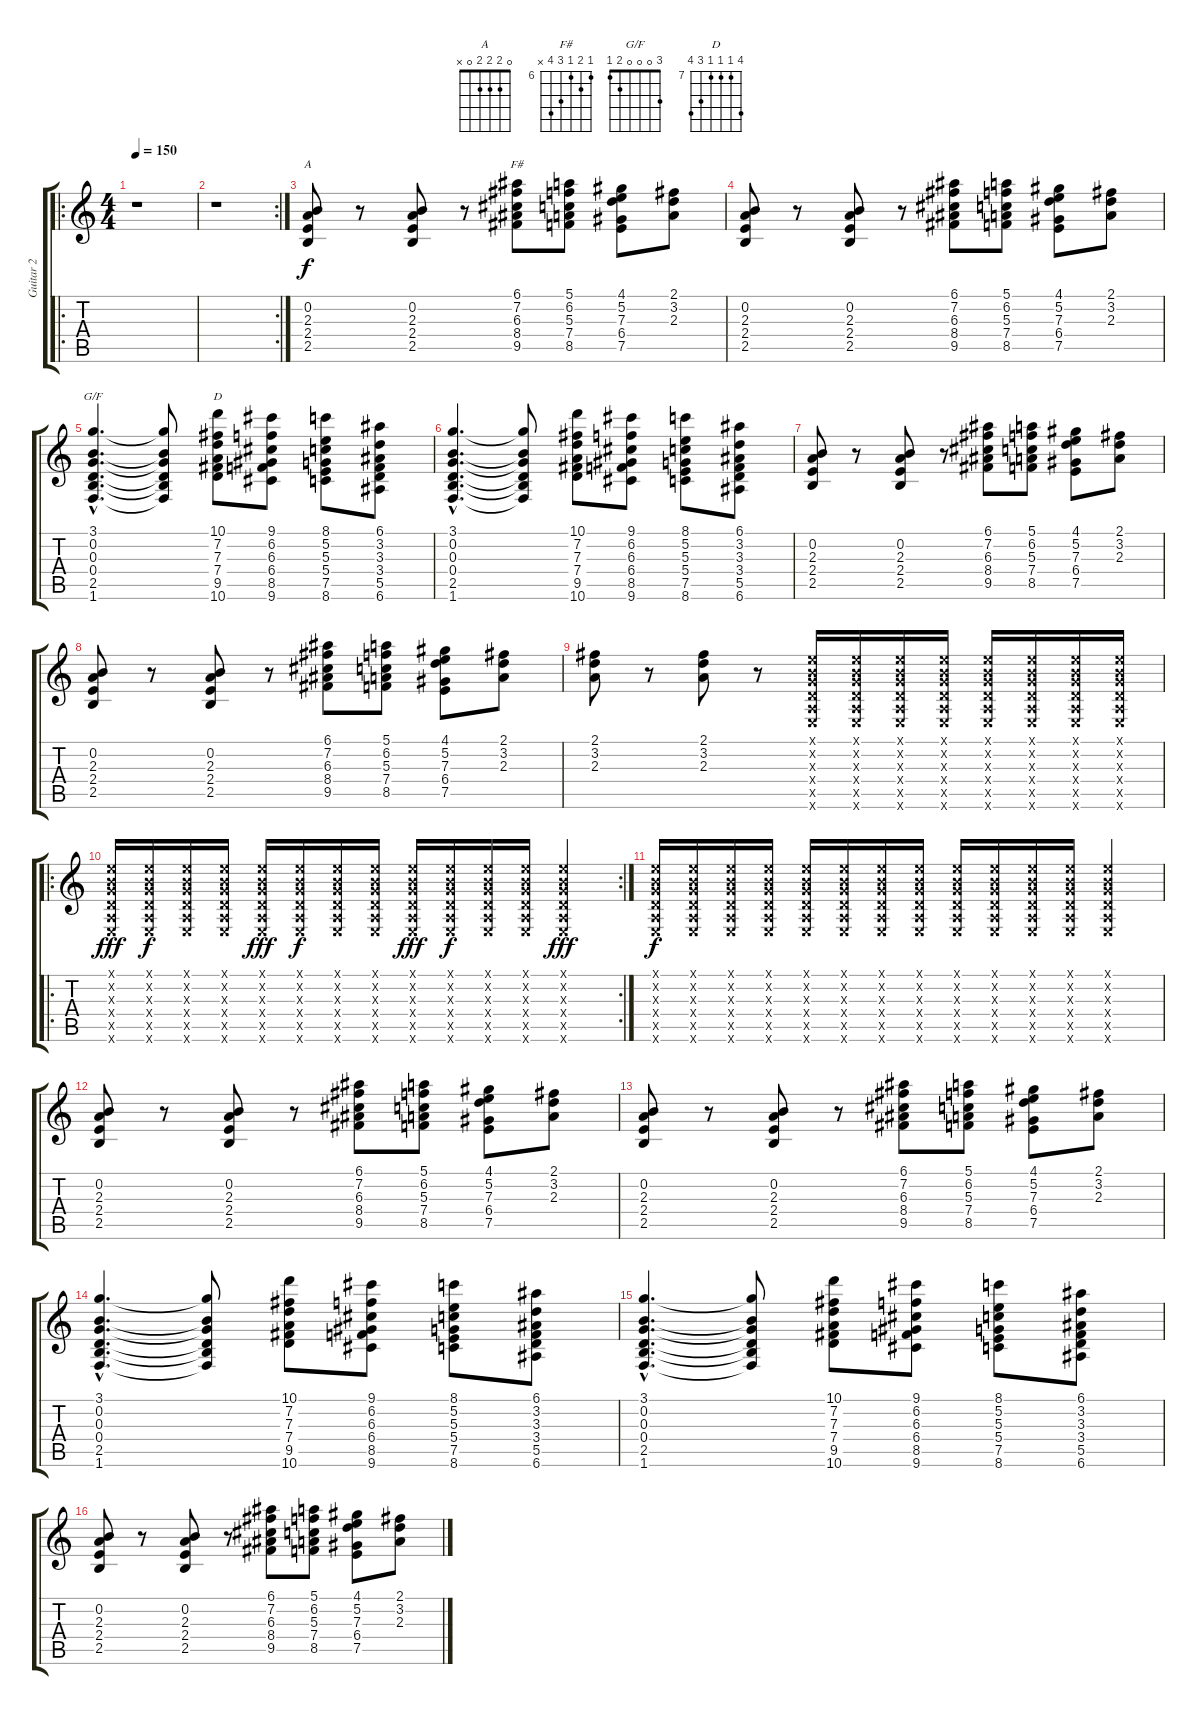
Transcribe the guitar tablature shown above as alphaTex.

\track ("Guitar 2" "Guitar 2") {instrument acousticguitarsteel}
\staff {score tabs}
\tuning (E4 B3 G3 D3 A2 E2) {hide}
\chord ("A" 0 2 2 2 0 x)
\chord ("F#" 6 7 6 8 9 x) {firstfret 6}
\chord ("G/F" 3 0 0 0 2 1)
\chord ("D" 10 7 7 7 9 10) {firstfret 7}
\ro
\ts (4 4)
\tempo 150
\clef g2
\ks c
r.1{dy f instrument acousticguitarsteel} |
\rc 2
r.1 |
(0.2 2.3 2.4 2.5).8{ch "A"} r.8 (0.2 2.3 2.4 2.5).8 r.8 (6.1 7.2 6.3 8.4 9.5).8{ch "F#"} (5.1 6.2 5.3 7.4 8.5).8 (4.1 5.2 7.3 6.4 7.5).8 (2.1 3.2 2.3).8 |
(0.2 2.3 2.4 2.5).8 r.8 (0.2 2.3 2.4 2.5).8 r.8 (6.1 7.2 6.3 8.4 9.5).8 (5.1 6.2 5.3 7.4 8.5).8 (4.1 5.2 7.3 6.4 7.5).8 (2.1 3.2 2.3).8 |
(3.1{hac} 0.2{hac} 0.3 0.4{hac} 2.5{hac} 1.6{hac}).4{d ch "G/F"} (3.1{t} 0.2{t} 0.3{t} 0.4{t} 2.5{t} 1.6{t}).8 (10.1 7.2 7.3 7.4 9.5 10.6).8{ch "D"} (9.1 6.2 6.3 6.4 8.5 9.6).8 (8.1 5.2 5.3 5.4 7.5 8.6).8 (6.1 3.2 3.3 3.4 5.5 6.6).8 |
(3.1{hac} 0.2{hac} 0.3 0.4{hac} 2.5{hac} 1.6{hac}).4{d} (3.1{t} 0.2{t} 0.3{t} 0.4{t} 2.5{t} 1.6{t}).8 (10.1 7.2 7.3 7.4 9.5 10.6).8 (9.1 6.2 6.3 6.4 8.5 9.6).8 (8.1 5.2 5.3 5.4 7.5 8.6).8 (6.1 3.2 3.3 3.4 5.5 6.6).8 |
(0.2 2.3 2.4 2.5).8 r.8 (0.2 2.3 2.4 2.5).8 r.8 (6.1 7.2 6.3 8.4 9.5).8 (5.1 6.2 5.3 7.4 8.5).8 (4.1 5.2 7.3 6.4 7.5).8 (2.1 3.2 2.3).8 |
(0.2 2.3 2.4 2.5).8 r.8 (0.2 2.3 2.4 2.5).8 r.8 (6.1 7.2 6.3 8.4 9.5).8 (5.1 6.2 5.3 7.4 8.5).8 (4.1 5.2 7.3 6.4 7.5).8 (2.1 3.2 2.3).8 |
(2.1 3.2 2.3).8 r.8 (2.1 3.2 2.3).8 r.8 (0.1{x} 0.2{x} 0.3{x} 0.4{x} 0.5{x} 0.6{x}).16 (0.1{x} 0.2{x} 0.3{x} 0.4{x} 0.5{x} 0.6{x}).16 (0.1{x} 0.2{x} 0.3{x} 0.4{x} 0.5{x} 0.6{x}).16 (0.1{x} 0.2{x} 0.3{x} 0.4{x} 0.5{x} 0.6{x}).16 (0.1{x} 0.2{x} 0.3{x} 0.4{x} 0.5{x} 0.6{x}).16 (0.1{x} 0.2{x} 0.3{x} 0.4{x} 0.5{x} 0.6{x}).16 (0.1{x} 0.2{x} 0.3{x} 0.4{x} 0.5{x} 0.6{x}).16 (0.1{x} 0.2{x} 0.3{x} 0.4{x} 0.5{x} 0.6{x}).16 |
\ro
\rc 2
(0.1{x} 0.2{x} 0.3{x} 0.4{x} 0.5{x} 0.6{x}).16{dy fff} (0.1{x} 0.2{x} 0.3{x} 0.4{x} 0.5{x} 0.6{x}).16{dy f} (0.1{x} 0.2{x} 0.3{x} 0.4{x} 0.5{x} 0.6{x}).16 (0.1{x} 0.2{x} 0.3{x} 0.4{x} 0.5{x} 0.6{x}).16 (0.1{x} 0.2{x} 0.3{x} 0.4{x} 0.5{x} 0.6{x}).16{dy fff} (0.1{x} 0.2{x} 0.3{x} 0.4{x} 0.5{x} 0.6{x}).16{dy f} (0.1{x} 0.2{x} 0.3{x} 0.4{x} 0.5{x} 0.6{x}).16 (0.1{x} 0.2{x} 0.3{x} 0.4{x} 0.5{x} 0.6{x}).16 (0.1{x} 0.2{x} 0.3{x} 0.4{x} 0.5{x} 0.6{x}).16{dy fff} (0.1{x} 0.2{x} 0.3{x} 0.4{x} 0.5{x} 0.6{x}).16{dy f} (0.1{x} 0.2{x} 0.3{x} 0.4{x} 0.5{x} 0.6{x}).16 (0.1{x} 0.2{x} 0.3{x} 0.4{x} 0.5{x} 0.6{x}).16 (0.1{x} 0.2{x} 0.3{x} 0.4{x} 0.5{x} 0.6{x}).4{dy fff} |
(0.1{x} 0.2{x} 0.3{x} 0.4{x} 0.5{x} 0.6{x}).16{dy f} (0.1{x} 0.2{x} 0.3{x} 0.4{x} 0.5{x} 0.6{x}).16 (0.1{x} 0.2{x} 0.3{x} 0.4{x} 0.5{x} 0.6{x}).16 (0.1{x} 0.2{x} 0.3{x} 0.4{x} 0.5{x} 0.6{x}).16 (0.1{x} 0.2{x} 0.3{x} 0.4{x} 0.5{x} 0.6{x}).16 (0.1{x} 0.2{x} 0.3{x} 0.4{x} 0.5{x} 0.6{x}).16 (0.1{x} 0.2{x} 0.3{x} 0.4{x} 0.5{x} 0.6{x}).16 (0.1{x} 0.2{x} 0.3{x} 0.4{x} 0.5{x} 0.6{x}).16 (0.1{x} 0.2{x} 0.3{x} 0.4{x} 0.5{x} 0.6{x}).16 (0.1{x} 0.2{x} 0.3{x} 0.4{x} 0.5{x} 0.6{x}).16 (0.1{x} 0.2{x} 0.3{x} 0.4{x} 0.5{x} 0.6{x}).16 (0.1{x} 0.2{x} 0.3{x} 0.4{x} 0.5{x} 0.6{x}).16 (0.1{x} 0.2{x} 0.3{x} 0.4{x} 0.5{x} 0.6{x}).4 |
(0.2 2.3 2.4 2.5).8 r.8 (0.2 2.3 2.4 2.5).8 r.8 (6.1 7.2 6.3 8.4 9.5).8 (5.1 6.2 5.3 7.4 8.5).8 (4.1 5.2 7.3 6.4 7.5).8 (2.1 3.2 2.3).8 |
(0.2 2.3 2.4 2.5).8 r.8 (0.2 2.3 2.4 2.5).8 r.8 (6.1 7.2 6.3 8.4 9.5).8 (5.1 6.2 5.3 7.4 8.5).8 (4.1 5.2 7.3 6.4 7.5).8 (2.1 3.2 2.3).8 |
(3.1{hac} 0.2{hac} 0.3 0.4{hac} 2.5{hac} 1.6{hac}).4{d} (3.1{t} 0.2{t} 0.3{t} 0.4{t} 2.5{t} 1.6{t}).8 (10.1 7.2 7.3 7.4 9.5 10.6).8 (9.1 6.2 6.3 6.4 8.5 9.6).8 (8.1 5.2 5.3 5.4 7.5 8.6).8 (6.1 3.2 3.3 3.4 5.5 6.6).8 |
(3.1{hac} 0.2{hac} 0.3 0.4{hac} 2.5{hac} 1.6{hac}).4{d} (3.1{t} 0.2{t} 0.3{t} 0.4{t} 2.5{t} 1.6{t}).8 (10.1 7.2 7.3 7.4 9.5 10.6).8 (9.1 6.2 6.3 6.4 8.5 9.6).8 (8.1 5.2 5.3 5.4 7.5 8.6).8 (6.1 3.2 3.3 3.4 5.5 6.6).8 |
(0.2 2.3 2.4 2.5).8 r.8 (0.2 2.3 2.4 2.5).8 r.8 (6.1 7.2 6.3 8.4 9.5).8 (5.1 6.2 5.3 7.4 8.5).8 (4.1 5.2 7.3 6.4 7.5).8 (2.1 3.2 2.3).8
